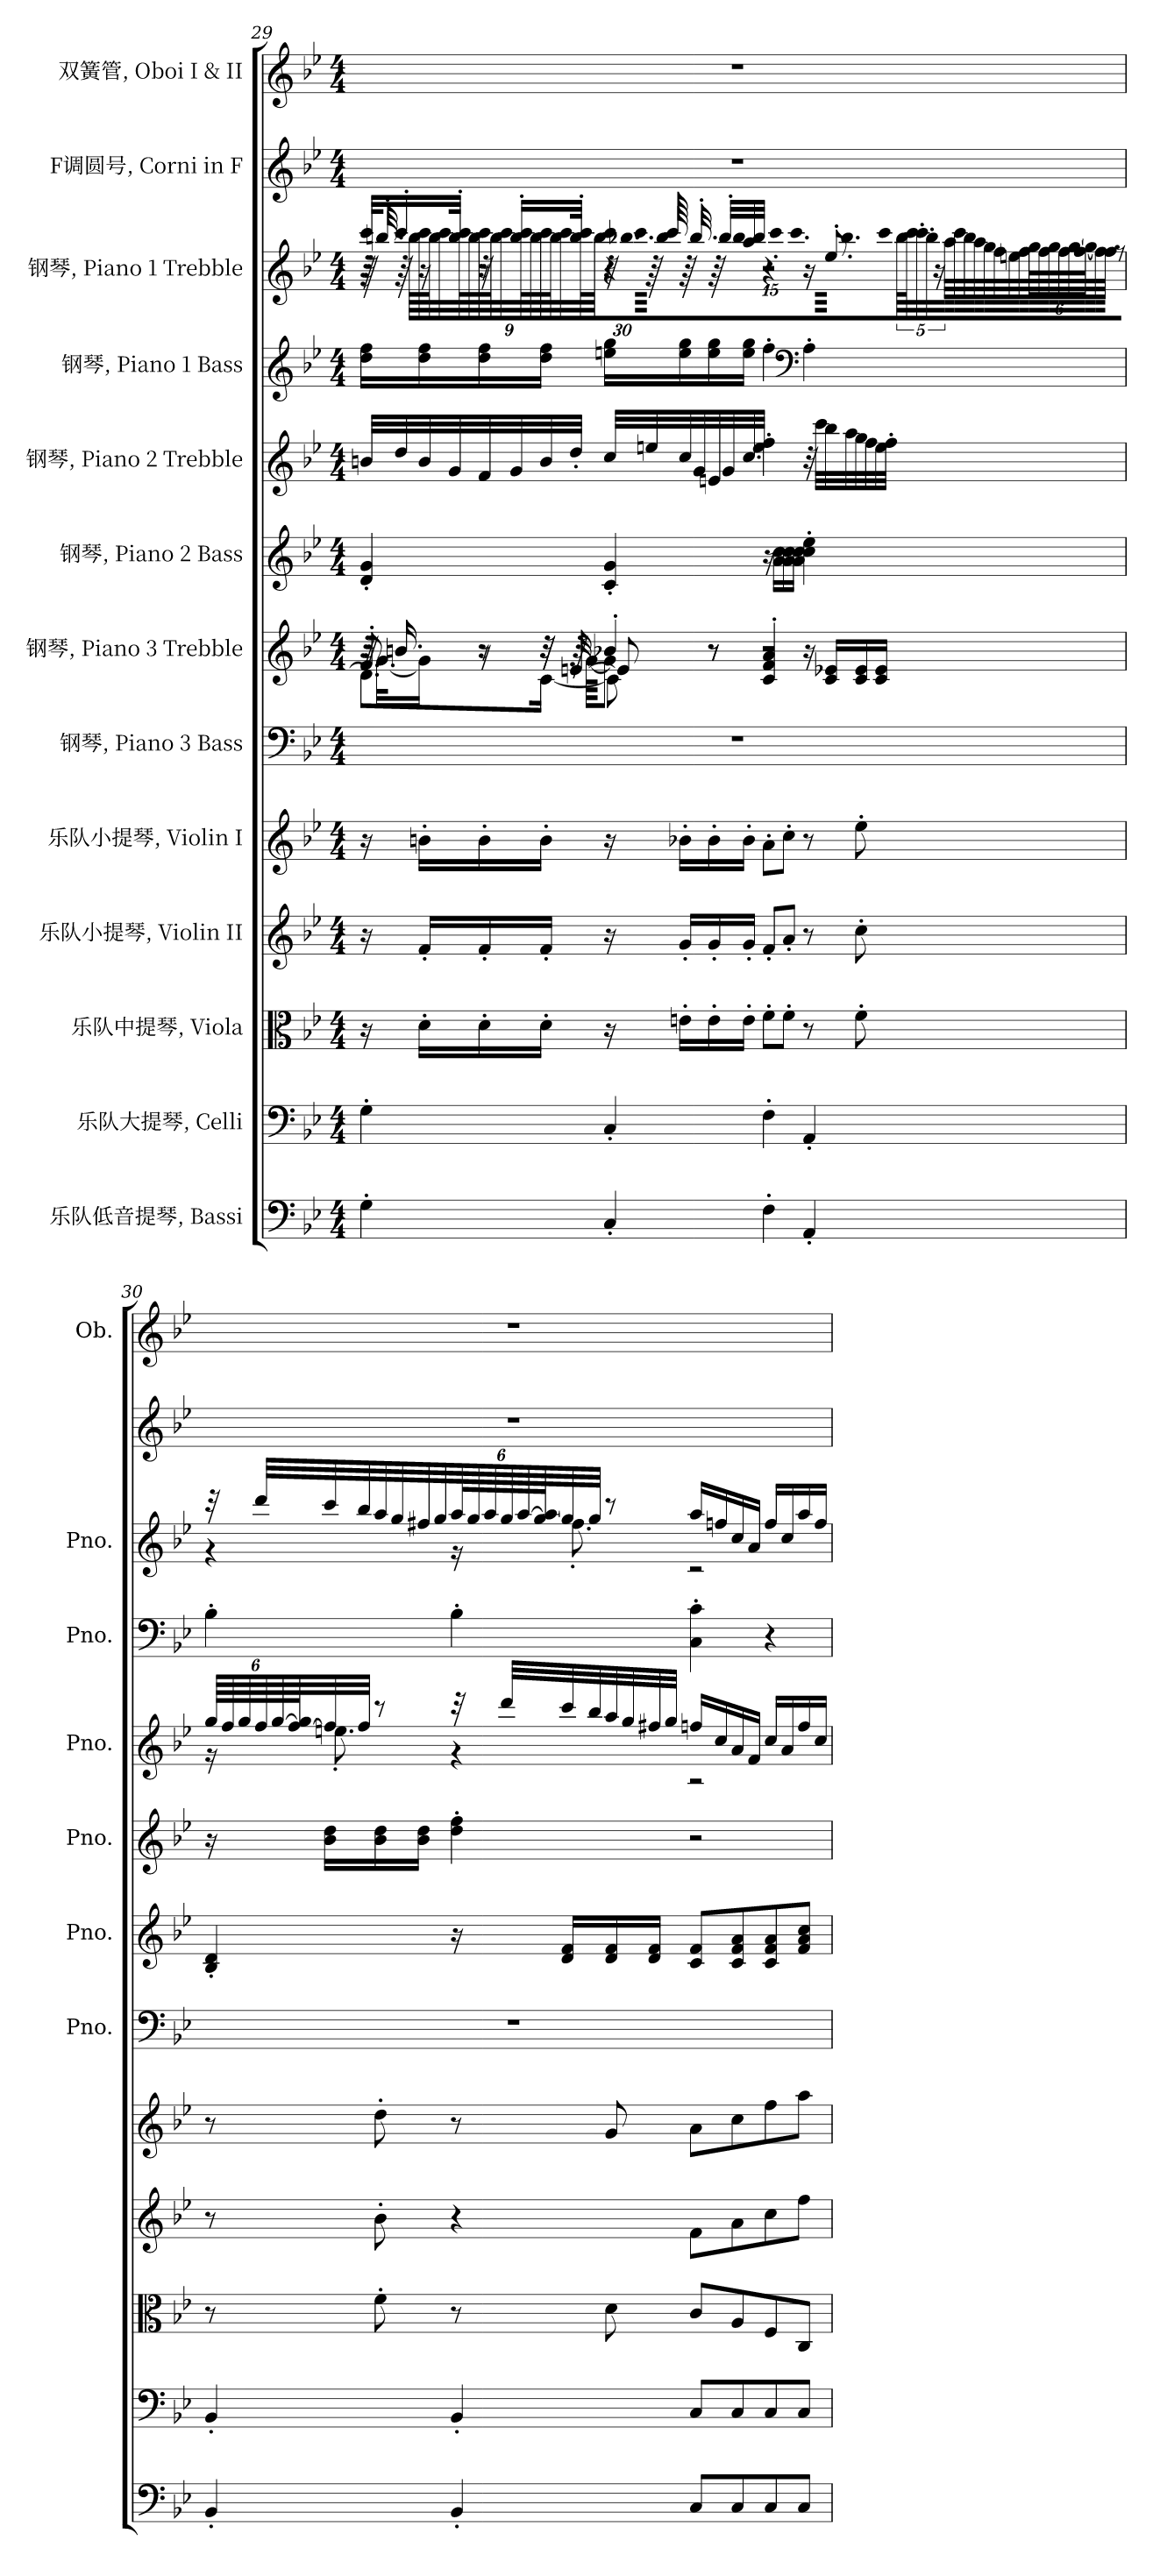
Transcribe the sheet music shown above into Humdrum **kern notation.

**kern	**kern	**kern	**kern	**kern	**kern	**kern	**kern	**kern	**kern	**kern	**kern	**kern
*part13	*part12	*part11	*part10	*part9	*part8	*part7	*part6	*part5	*part4	*part3	*part2	*part1
*staff13	*staff12	*staff11	*staff10	*staff9	*staff8	*staff7	*staff6	*staff5	*staff4	*staff3	*staff2	*staff1
*I"乐队低音提琴, Bassi	*I"乐队大提琴, Celli	*I"乐队中提琴, Viola	*I"乐队小提琴, Violin II	*I"乐队小提琴, Violin I	*I"钢琴, Piano 3 Bass	*I"钢琴, Piano 3 Trebble	*I"钢琴, Piano 2 Bass	*I"钢琴, Piano 2 Trebble	*I"钢琴, Piano 1 Bass	*I"钢琴, Piano 1 Trebble	*I"F调圆号, Corni in F	*I"双簧管, Oboi I &amp; II
*	*	*	*	*	*I'Pno.	*I'Pno.	*I'Pno.	*I'Pno.	*I'Pno.	*I'Pno.	*	*I'Ob.
!!LO:PB:g=z
*clefF4	*clefF4	*clefC3	*clefG2	*clefG2	*clefF4	*clefG2	*clefG2	*clefG2	*clefG2	*clefG2	*clefG2	*clefG2
*ITrd7c12	*	*	*	*	*	*	*	*	*	*	*ITrd4c7	*
*k[b-e-]	*k[b-e-]	*k[b-e-]	*k[b-e-]	*k[b-e-]	*k[b-e-]	*k[b-e-]	*k[b-e-]	*k[b-e-]	*k[b-e-]	*k[b-e-]	*k[b-e-a-]	*k[b-e-]
*M4/4	*M4/4	*M4/4	*M4/4	*M4/4	*M4/4	*M4/4	*M4/4	*M4/4	*M4/4	*M4/4	*M4/4	*M4/4
=29	=29	=29	=29	=29	=29	=29	=29	=29	=29	=29	=29	=29
*	*	*	*	*	*	*^	*	*	*	*^	*	*
*	*	*	*	*	*	*	*^	*	*	*	*	*^	*	*
*	*	*	*	*	*	*	*	*^	*	*	*	*	*	*	*	*
4GG'\	4G'\	16r	16r	16r	1r	32r	64r	8.f'/	8.d\L]	4d/' 4g/'	32bn/LLL	16dd\ 16ff\LL	64r	32r	32ccc/KLL	1r	1r
.	.	.	.	.	.	.	[32.g\KLL	.	.	.	.	.	32.bbn'/	.	.	.	.
.	.	.	.	.	.	16.bn/	.	.	.	.	32dd/	.	.	64r	16ccc'/	.	.
.	.	.	.	.	.	.	.	.	.	.	.	.	.	64bb\LLLL	.	.	.
*	*	*	*	*	*	*	*	*	*	*	*	*	*	*Xbrackettup	*	*	*
.	.	16d'\LL	16f'/LL	16bn'\LL	.	.	16g\JJ]	.	.	.	32b/	16dd\ 16ff\	16r	96ccc\	.	.	.
.	.	.	.	.	.	.	.	.	.	.	.	.	.	96bb\J	.	.	.
.	.	.	.	.	.	.	.	.	.	.	.	.	.	48ccc\	.	.	.
.	.	.	.	.	.	.	.	.	.	.	32g/	.	.	.	32bb'/JJk	.	.
.	.	.	.	.	.	.	.	.	.	.	.	.	.	96ccc\L	.	.	.
.	.	.	.	.	.	.	.	.	.	.	.	.	.	96bb\	.	.	.
.	.	16d'\	16f'/	16b'\	.	8r	16r	.	.	.	32f/	16dd\ 16ff\	8r	96ccc\	32r	.	.
.	.	.	.	.	.	.	.	.	.	.	.	.	.	96bb\J	.	.	.
.	.	.	.	.	.	.	.	.	.	.	.	.	.	48ccc\	.	.	.
.	.	.	.	.	.	.	.	.	.	.	32g/	.	.	.	16bb'/LL	.	.
.	.	.	.	.	.	.	.	.	.	.	.	.	.	96ccc\L	.	.	.
.	.	.	.	.	.	.	.	.	.	.	.	.	.	96bb\	.	.	.
.	.	16d'\JJ	16f'/JJ	16b'\JJ	.	.	32r	32r	[16c\Jk	.	32b/	16dd\ 16ff\JJ	.	96ccc\	.	.	.
.	.	.	.	.	.	.	.	.	.	.	.	.	.	96bb\J	.	.	.
.	.	.	.	.	.	.	.	.	.	.	.	.	.	48ccc\	.	.	.
.	.	.	.	.	.	.	64r	[32en/	.	.	32dd'/JJJ	.	.	.	32bb'/JJk	.	.
.	.	.	.	.	.	.	.	.	.	.	.	.	.	96ccc\L	.	.	.
.	.	.	.	.	.	.	[64g\KKKL	.	.	.	.	.	.	.	.	.	.
.	.	.	.	.	.	.	.	.	.	.	.	.	.	96bb\	.	.	.
!	!	!	!	!	!	!	!	!	!	!	!	!	!	!LO:N:vis=256%9	!	!	!
4CC'/	4C'/	16r	16r	16r	.	4b-X'/	8g\J]	8e/]	8c\]	4c/' 4g/'	32cc/LLL	16een\ 16gg\LL	4r	960%17ccc\	32r	.	.
!	!	!	!	!	!	!	!	!	!	!	!	!	!	!LO:N:vis=256.	!	!	!
.	.	.	.	.	.	.	.	.	.	.	.	.	.	1920%17bb-X\L	.	.	.
!	!	!	!	!	!	!	!	!	!	!	!	!	!	!LO:N:vis=256.	!	!	!
.	.	.	.	.	.	.	.	.	.	.	.	.	.	1920%17ccc\J	.	.	.
.	.	.	.	.	.	.	.	.	.	.	32een/	.	.	.	64r	.	.
.	.	.	.	.	.	.	.	.	.	.	.	.	.	1920ryy	.	.	.
!	!	!	!	!	!	!	!	!	!	!	!	!	!	!LO:N:vis=256%9	!	!	!
.	.	.	.	.	.	.	.	.	.	.	.	.	.	960%17bb-\	.	.	.
.	.	.	.	.	.	.	.	.	.	.	.	.	.	.	64ccc/	.	.
!	!	!	!	!	!	!	!	!	!	!	!	!	!	!LO:N:vis=256%9	!	!	!
.	.	.	.	.	.	.	.	.	.	.	.	.	.	960%17bb-\	.	.	.
.	.	16en'\LL	16g'/LL	16b-X'\LL	.	.	.	.	.	.	32cc/	16ee\ 16gg\	.	.	64r	.	.
!	!	!	!	!	!	!	!	!	!	!	!	!	!	!LO:N:vis=256%9	!	!	!
.	.	.	.	.	.	.	.	.	.	.	.	.	.	960%17ccc'\	.	.	.
.	.	.	.	.	.	.	.	.	.	.	.	.	.	.	32.bb-'/	.	.
!	!	!	!	!	!	!	!	!	!	!	!	!	!	!LO:N:vis=256.	!	!	!
.	.	.	.	.	.	.	.	.	.	.	.	.	.	1920%17ccc\L	.	.	.
.	.	.	.	.	.	.	.	.	.	.	32g/	.	.	.	.	.	.
.	.	.	.	.	.	.	.	.	.	.	.	.	.	1920ryy	.	.	.
!	!	!	!	!	!	!	!	!	!	!	!	!	!	!LO:N:vis=256.	!	!	!
.	.	.	.	.	.	.	.	.	.	.	.	.	.	1920%17bb-\J	.	.	.
!	!	!	!	!	!	!	!	!	!	!	!	!	!	!LO:N:vis=256%9	!	!	!
.	.	.	.	.	.	.	.	.	.	.	.	.	.	960%17ccc\	.	.	.
*	*	*	*	*	*	*	*	*	*	*	*	*	*	*brackettup	*	*	*
.	.	16e'\	16g'/	16b-'\	.	.	8r	8r	8r	.	32en/	16ee\ 16gg\	.	80bb-\	64r	.	.
.	.	.	.	.	.	.	.	.	.	.	.	.	.	80ccc\J	.	.	.
.	.	.	.	.	.	.	.	.	.	.	.	.	.	.	32.bb-'/LLL	.	.
.	.	.	.	.	.	.	.	.	.	.	.	.	.	40ccc'\	.	.	.
.	.	.	.	.	.	.	.	.	.	.	32g/	.	.	.	.	.	.
.	.	.	.	.	.	.	.	.	.	.	.	.	.	40bb-'\JJJ	.	.	.
.	.	16e'\JJ	16g'/JJ	16b-'\JJ	.	.	.	.	.	.	32cc/	16ee\ 16gg\JJ	.	.	32aa/	.	.
.	.	.	.	.	.	.	.	.	.	.	.	.	.	20r	.	.	.
.	.	.	.	.	.	.	.	.	.	.	32ee'/JJJ	.	.	.	32bb-/JJJ	.	.
4FF'\	4F'\	8f'\L	8f'/L	8a'\L	.	4c/' 4f/' 4a/'	2r	2r	2r	16r	4ff'\	4ff'\	2r	32aa\LLL	4r	.	.
.	.	.	.	.	.	.	.	.	.	.	.	.	.	32ccc\	.	.	.
.	.	.	.	.	.	.	.	.	.	16a\ 16cc\LL	.	.	.	32bb-\	.	.	.
.	.	.	.	.	.	.	.	.	.	.	.	.	.	32aa\	.	.	.
.	.	8f'\J	8a'/J	8cc'\J	.	.	.	.	.	16a\ 16cc\	.	.	.	32gg\	.	.	.
.	.	.	.	.	.	.	.	.	.	.	.	.	.	32ff\	.	.	.
.	.	.	.	.	.	.	.	.	.	16a\ 16cc\JJ	.	.	.	32een\	.	.	.
.	.	.	.	.	.	.	.	.	.	.	.	.	.	32ff\	.	.	.
*	*	*	*	*	*	*	*	*	*	*	*	*clefF4	*	*	*	*	*
*	*	*	*	*	*	*	*	*	*	*	*	*	*	*Xbrackettup	*	*	*
4AAA'/	4AA'/	8r	8r	8r	.	16r	.	.	.	4cc\' 4ee-\'	32r	4A'\	.	96gg\L	16r	.	.
.	.	.	.	.	.	.	.	.	.	.	.	.	.	96ff\	.	.	.
.	.	.	.	.	.	.	.	.	.	.	.	.	.	96gg\	.	.	.
.	.	.	.	.	.	.	.	.	.	.	32ccc\LLL	.	.	96ff\	.	.	.
.	.	.	.	.	.	.	.	.	.	.	.	.	.	[96gg\	.	.	.
.	.	.	.	.	.	.	.	.	.	.	.	.	.	[96ff\ 96gg\]J	.	.	.
.	.	.	.	.	.	16c/ 16e-X/LL	.	.	.	.	32bb-\	.	.	32ff\]	8.ee'/	.	.
.	.	.	.	.	.	.	.	.	.	.	32aa\	.	.	32ff\JJJ	.	.	.
.	.	8f'\	8cc'\	8ee-'\	.	16c/ 16e-/	.	.	.	.	32gg\	.	.	8r	.	.	.
.	.	.	.	.	.	.	.	.	.	.	32ff\	.	.	.	.	.	.
.	.	.	.	.	.	16c/ 16e-/JJ	.	.	.	.	32ee\	.	.	.	.	.	.
.	.	.	.	.	.	.	.	.	.	.	32ff'\JJJ	.	.	.	.	.	.
*	*	*	*	*	*	*v	*v	*v	*v	*	*	*	*v	*v	*v	*	*
!!LO:PB:g=z
=30	=30	=30	=30	=30	=30	=30	=30	=30	=30	=30	=30	=30
*	*	*	*	*	*	*	*	*Xbrackettup	*	*	*	*
*	*	*	*	*	*	*	*	*^	*	*^	*	*
4BBB-'/	4BB-'/	8r	8r	8r	1r	4B-/' 4d/'	16r	96gg/LLLL	16r	4B-'\	32r	4r	1r	1r
.	.	.	.	.	.	.	.	96ff/	.	.	.	.	.	.
.	.	.	.	.	.	.	.	96gg/	.	.	.	.	.	.
.	.	.	.	.	.	.	.	96ff/	.	.	32ddd/LLL	.	.	.
.	.	.	.	.	.	.	.	[96gg/	.	.	.	.	.	.
.	.	.	.	.	.	.	.	[96ff/ 96gg/]J	.	.	.	.	.	.
.	.	.	.	.	.	.	16b-\ 16dd\LL	32ff/]	8.een'\	.	32ccc/	.	.	.
.	.	.	.	.	.	.	.	32ff/JJJ	.	.	32bb-/	.	.	.
.	.	8f'\	8b-'\	8dd'\	.	.	16b-\ 16dd\	8r	.	.	32aa/	.	.	.
.	.	.	.	.	.	.	.	.	.	.	32gg/	.	.	.
.	.	.	.	.	.	.	16b-\ 16dd\JJ	.	.	.	32ff#X/	.	.	.
.	.	.	.	.	.	.	.	.	.	.	32gg/	.	.	.
4BBB-'/	4BB-'/	8r	4r	8r	.	16r	4dd\' 4ff\'	32r	4r	4B-'\	96aa/L	16r	.	.
.	.	.	.	.	.	.	.	.	.	.	96gg/	.	.	.
.	.	.	.	.	.	.	.	.	.	.	96aa/	.	.	.
.	.	.	.	.	.	.	.	32ddd/LLL	.	.	96gg/	.	.	.
.	.	.	.	.	.	.	.	.	.	.	[96aa/	.	.	.
.	.	.	.	.	.	.	.	.	.	.	[96gg/ 96aa/]J	.	.	.
.	.	.	.	.	.	16d/ 16f/LL	.	32ccc/	.	.	32gg/]	8.ff#'\	.	.
.	.	.	.	.	.	.	.	32bb-/	.	.	32gg/JJJ	.	.	.
.	.	8d\	.	8g/	.	16d/ 16f/	.	32aa/	.	.	8r	.	.	.
.	.	.	.	.	.	.	.	32gg/	.	.	.	.	.	.
.	.	.	.	.	.	16d/ 16f/JJ	.	32ff#X/	.	.	.	.	.	.
.	.	.	.	.	.	.	.	32gg/JJJ	.	.	.	.	.	.
8CC/L	8C/L	8c/L	8f\L	8a\L	.	8c/ 8f/L	2r	16ffn/LL	2r	4C\' 4c\'	16aa/LL	2r	.	.
.	.	.	.	.	.	.	.	16cc/	.	.	16ffn/	.	.	.
8CC/	8C/	8A/	8a\	8cc\	.	8c/ 8f/ 8a/	.	16a/	.	.	16cc/	.	.	.
.	.	.	.	.	.	.	.	16f/JJ	.	.	16a/JJ	.	.	.
8CC/	8C/	8F/	8cc\	8ff\	.	8c/ 8f/ 8a/	.	16cc/LL	.	4r	16ff/LL	.	.	.
.	.	.	.	.	.	.	.	16a/	.	.	16cc/	.	.	.
8CC/J	8C/J	8C/J	8ff\J	8aa\J	.	8f/ 8a/ 8cc/J	.	16ff/	.	.	16aa/	.	.	.
.	.	.	.	.	.	.	.	16cc/JJ	.	.	16ff/JJ	.	.	.
*	*	*	*	*	*	*	*	*v	*v	*	*v	*v	*	*
=	=	=	=	=	=	=	=	=	=	=	=	=
*-	*-	*-	*-	*-	*-	*-	*-	*-	*-	*-	*-	*-
